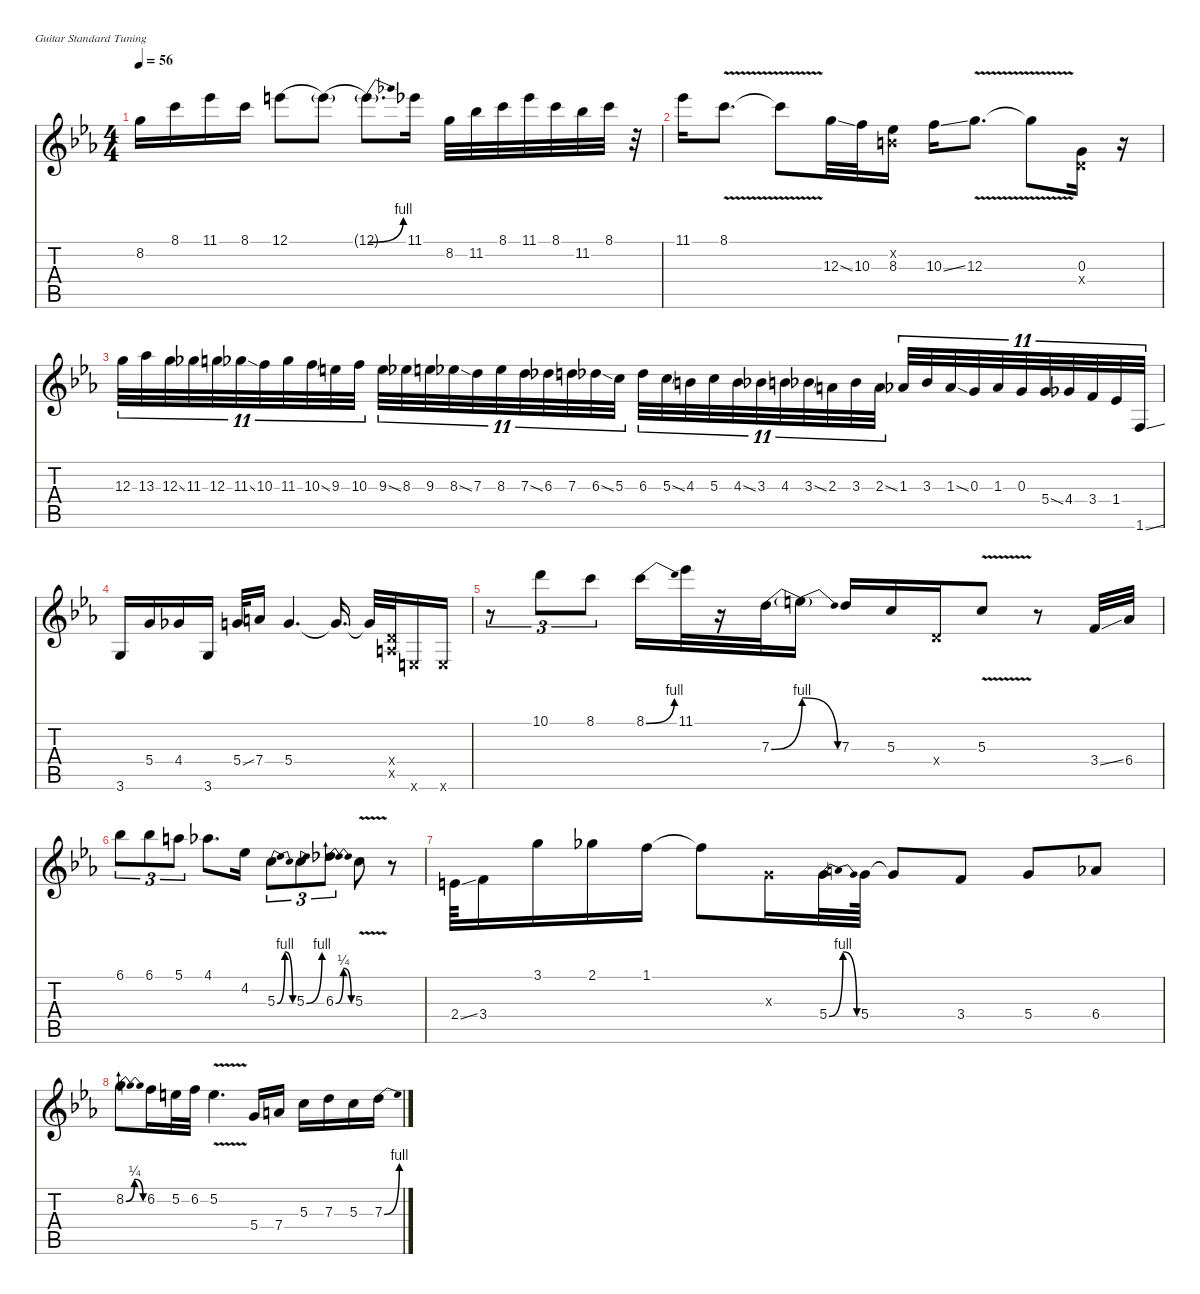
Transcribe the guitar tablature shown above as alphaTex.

\defaultSystemsLayout 4
\hideDynamics
\bracketExtendMode nobrackets
\singleTrackTrackNamePolicy hidden
\multiTrackTrackNamePolicy hidden
\firstSystemTrackNameMode fullname
\firstSystemTrackNameOrientation horizontal
\otherSystemsTrackNameOrientation horizontal
\track ("Lead 1" "od.guit.") {instrument overdrivenguitar}
\staff {score tabs}
\tuning (E4 B3 G3 D3 A2 E2)
\ts (4 4)
\tempo 56
\clef g2
\ks cminor
8.2{acc forcenatural}.16{dy f beam Down} 8.1{acc forcenatural}.16{beam Down} 11.1{acc b}.16{beam Down} 8.1{acc forcenatural}.16{beam Down} 12.1{be (hold 0 0 60 0) acc forcenatural}.8{beam Down} 12.1{be (hold 0 0 60 0) t acc forcenatural}.8{beam Down} 12.1{be (bend 0 0 60 4) t acc forcenatural}.8{d beam Down} 11.1{acc b}.16{beam Down} 8.2{acc forcenatural}.32{beam Down} 11.2{acc b}.32{beam Down} 8.1{acc forcenatural}.32{beam Down} 11.1{acc b}.32{beam Down} 8.1{acc forcenatural}.32{beam Down} 11.2{acc b}.32{beam Down} 8.1{acc forcenatural}.32{beam Down} r.32{beam Down} |
11.1{acc b}.16{beam Down} 8.1{v acc forcenatural}.8{d beam Down} 8.1{v t acc forcenatural}.8{beam Down} 12.3{ss acc forcenatural}.32{beam Down} 10.3{acc forcenatural}.32{beam Down} (0.2{x acc forcenatural} 8.3{acc b}).16{beam Down} 10.3{ss acc forcenatural}.16{beam Down} 12.3{v acc forcenatural}.8{d beam Down} 12.3{v t acc forcenatural}.8{beam Down} (0.3{acc forcenatural} 0.4{x acc forcenatural}).16{beam Down} r.16{beam Down} |
12.3{acc forcenatural}.32{tu (11 8) beam Down} 13.3{acc b}.32{tu (11 8) beam Down} 12.3{ss acc forcenatural}.32{tu (11 8) beam Down} 11.3{acc b}.32{tu (11 8) beam Down} 12.3{acc forcenatural}.32{tu (11 8) beam Down} 11.3{ss acc b}.32{tu (11 8) beam Down} 10.3{acc forcenatural}.32{tu (11 8) beam Down} 11.3{acc b}.32{tu (11 8) beam Down} 10.3{ss acc forcenatural}.32{tu (11 8) beam Down} 9.3{acc forcenatural}.32{tu (11 8) beam Down} 10.3{acc forcenatural}.32{tu (11 8) beam Down} 9.3{ss acc forcenatural}.32{tu (11 8) beam Down} 8.3{acc b}.32{tu (11 8) beam Down} 9.3{acc forcenatural}.32{tu (11 8) beam Down} 8.3{ss acc b}.32{tu (11 8) beam Down} 7.3{acc forcenatural}.32{tu (11 8) beam Down} 8.3{acc b}.32{tu (11 8) beam Down} 7.3{ss acc forcenatural}.32{tu (11 8) beam Down} 6.3{acc b}.32{tu (11 8) beam Down} 7.3{acc forcenatural}.32{tu (11 8) beam Down} 6.3{ss acc b}.32{tu (11 8) beam Down} 5.3{acc forcenatural}.32{tu (11 8) beam Down} 6.3{acc b}.32{tu (11 8) beam Down} 5.3{ss acc forcenatural}.32{tu (11 8) beam Down} 4.3{acc forcenatural}.32{tu (11 8) beam Down} 5.3{acc forcenatural}.32{tu (11 8) beam Down} 4.3{ss acc forcenatural}.32{tu (11 8) beam Down} 3.3{acc b}.32{tu (11 8) beam Down} 4.3{acc forcenatural}.32{tu (11 8) beam Down} 3.3{ss acc b}.32{tu (11 8) beam Down} 2.3{acc forcenatural}.32{tu (11 8) beam Down} 3.3{acc b}.32{tu (11 8) beam Down} 2.3{ss acc forcenatural}.32{tu (11 8) beam Down} 1.3{acc b}.32{tu (11 8) beam Up} 3.3{acc b}.32{tu (11 8) beam Up} 1.3{ss acc b}.32{tu (11 8) beam Up} 0.3{acc forcenatural}.32{tu (11 8) beam Up} 1.3{acc b}.32{tu (11 8) beam Up} 0.3{acc forcenatural}.32{tu (11 8) beam Up} 5.4{ss acc forcenatural}.32{tu (11 8) beam Up} 4.4{acc b}.32{tu (11 8) beam Up} 3.4{acc forcenatural}.32{tu (11 8) beam Up} 1.4{acc b}.32{tu (11 8) beam Up} 1.6{ss acc forcenatural}.32{tu (11 8) beam Up} |
3.6{acc forcenatural}.16{beam Up} 5.4{acc forcenatural}.16{beam Up} 4.4{acc b}.16{beam Up} 3.6{acc forcenatural}.16{beam Up} 5.4{ss acc forcenatural}.32{beam Up} 7.4{acc forcenatural}.16{beam Up} 5.4{acc forcenatural}.4{d beam Up} 5.4{t acc forcenatural}.16{d beam Up} 5.4{t acc forcenatural}.32{beam Up} (0.4{x acc forcenatural} 0.5{x acc forcenatural}).32{beam Up} 0.6{x acc forcenatural}.16{beam Up} 0.6{x acc forcenatural}.16{beam Up} |
r.8{tu (3 2) beam Down} 10.1{acc forcenatural}.8{tu (3 2) beam Down} 8.1{acc forcenatural}.8{tu (3 2) beam Down} 8.1{be (bend 0 0 30 4) acc forcenatural}.16{beam Down} 11.1{acc b}.32{beam Down} r.16{beam Down} 7.3{be (bend 0 0 60 4) acc forcenatural}.32{beam Down} 7.3{be (release 0 4 60 0) t}.16{beam Down} 7.3{acc forcenatural}.16{beam Up} 5.3{acc forcenatural}.16{beam Up} 0.4{x acc forcenatural}.16{beam Up} 5.3{v acc forcenatural}.8{beam Up} r.8{beam Up} 3.4{ss acc forcenatural}.32{beam Up} 6.4{acc b}.32{beam Up} |
6.1{acc b}.8{tu (3 2) beam Down} 6.1{acc b}.8{tu (3 2) beam Down} 5.1{acc forcenatural}.8{tu (3 2) beam Down} 4.1{acc b}.8{d beam Down} 4.2{acc b}.16{beam Down} 5.3{be (bendrelease 0 0 15 4 30 4 45 0) acc forcenatural}.8{tu (3 2) beam Down} 5.3{be (bend 0 0 30 4) acc forcenatural}.8{tu (3 2) beam Down} 6.3{be (bendrelease 0 0 15 1 30 1 45 0) acc b}.8{tu (3 2) beam Down} 5.3{v acc forcenatural}.8{beam Down} r.8{beam Down} |
2.4{ss acc forcenatural}.64{beam Down} 3.4{acc forcenatural}.16{beam Down} 3.1{acc forcenatural}.16{beam Down} 2.1{acc b}.16{beam Down} 1.1{acc forcenatural}.16{beam Down} 1.1{t acc forcenatural}.8{beam Down} 0.3{x acc forcenatural}.16{beam Down} 5.4{be (bendrelease 0 0 15 4 30 4 45 0) acc forcenatural}.32{beam Down} 5.4{acc forcenatural}.64{beam Down} 5.4{t acc forcenatural}.8{beam Up} 3.4{acc forcenatural}.8{beam Up} 5.4{acc forcenatural}.8{beam Up} 6.4{acc b}.8{beam Up} |
8.2{be (bendrelease 0 0 15 1 30 1 45 0) acc forcenatural}.8{beam Down} 6.2{acc forcenatural}.16{beam Down} 5.2{acc forcenatural}.32{beam Down} 6.2{acc forcenatural}.32{beam Down} 5.2{v acc forcenatural}.4{d beam Down} 5.4{acc forcenatural}.16{beam Up} 7.4{acc forcenatural}.16{beam Up} 5.3{acc forcenatural}.16{beam Down} 7.3{acc forcenatural}.16{beam Down} 5.3{acc forcenatural}.16{beam Down} 7.3{be (bend 0 0 60 4) acc forcenatural}.16{beam Down}
